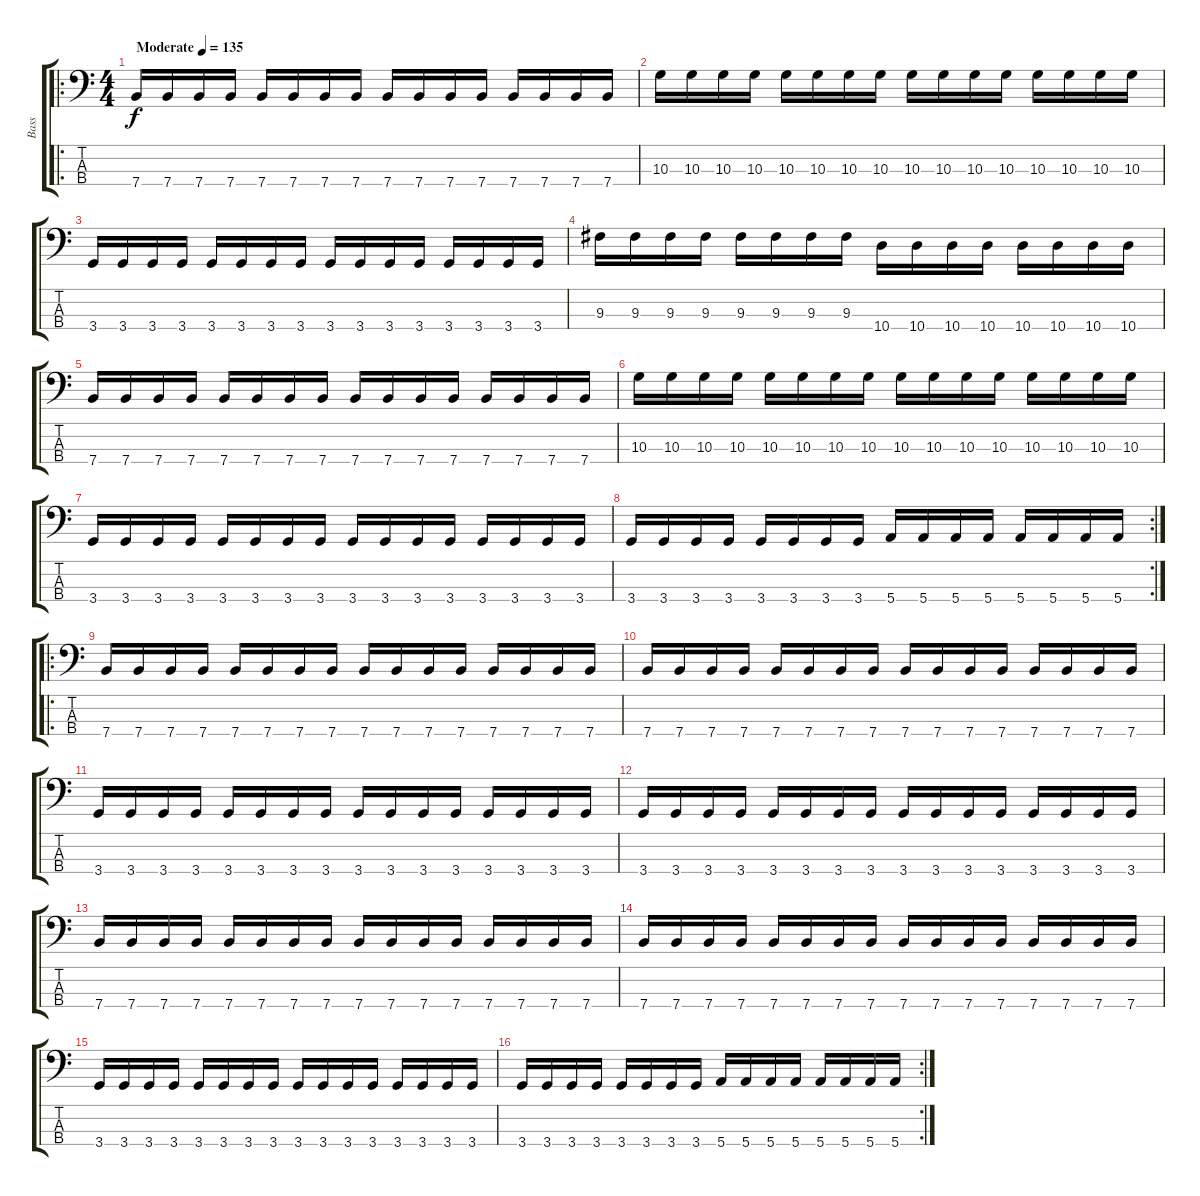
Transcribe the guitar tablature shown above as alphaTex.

\track ("Bass" "Bass") {instrument electricbasspick}
\staff {score tabs}
\tuning (G2 D2 A1 E1) {hide}
\ro
\ts (4 4)
\tempo (135 "Moderate")
\clef f4
\ks c
7.4.16{dy f instrument electricbasspick} 7.4.16 7.4.16 7.4.16 7.4.16 7.4.16 7.4.16 7.4.16 7.4.16 7.4.16 7.4.16 7.4.16 7.4.16 7.4.16 7.4.16 7.4.16 |
10.3.16 10.3.16 10.3.16 10.3.16 10.3.16 10.3.16 10.3.16 10.3.16 10.3.16 10.3.16 10.3.16 10.3.16 10.3.16 10.3.16 10.3.16 10.3.16 |
3.4.16 3.4.16 3.4.16 3.4.16 3.4.16 3.4.16 3.4.16 3.4.16 3.4.16 3.4.16 3.4.16 3.4.16 3.4.16 3.4.16 3.4.16 3.4.16 |
9.3.16 9.3.16 9.3.16 9.3.16 9.3.16 9.3.16 9.3.16 9.3.16 10.4.16 10.4.16 10.4.16 10.4.16 10.4.16 10.4.16 10.4.16 10.4.16 |
7.4.16 7.4.16 7.4.16 7.4.16 7.4.16 7.4.16 7.4.16 7.4.16 7.4.16 7.4.16 7.4.16 7.4.16 7.4.16 7.4.16 7.4.16 7.4.16 |
10.3.16 10.3.16 10.3.16 10.3.16 10.3.16 10.3.16 10.3.16 10.3.16 10.3.16 10.3.16 10.3.16 10.3.16 10.3.16 10.3.16 10.3.16 10.3.16 |
3.4.16 3.4.16 3.4.16 3.4.16 3.4.16 3.4.16 3.4.16 3.4.16 3.4.16 3.4.16 3.4.16 3.4.16 3.4.16 3.4.16 3.4.16 3.4.16 |
\rc 2
3.4.16 3.4.16 3.4.16 3.4.16 3.4.16 3.4.16 3.4.16 3.4.16 5.4.16 5.4.16 5.4.16 5.4.16 5.4.16 5.4.16 5.4.16 5.4.16 |
\ro
7.4.16 7.4.16 7.4.16 7.4.16 7.4.16 7.4.16 7.4.16 7.4.16 7.4.16 7.4.16 7.4.16 7.4.16 7.4.16 7.4.16 7.4.16 7.4.16 |
7.4.16 7.4.16 7.4.16 7.4.16 7.4.16 7.4.16 7.4.16 7.4.16 7.4.16 7.4.16 7.4.16 7.4.16 7.4.16 7.4.16 7.4.16 7.4.16 |
3.4.16 3.4.16 3.4.16 3.4.16 3.4.16 3.4.16 3.4.16 3.4.16 3.4.16 3.4.16 3.4.16 3.4.16 3.4.16 3.4.16 3.4.16 3.4.16 |
3.4.16 3.4.16 3.4.16 3.4.16 3.4.16 3.4.16 3.4.16 3.4.16 3.4.16 3.4.16 3.4.16 3.4.16 3.4.16 3.4.16 3.4.16 3.4.16 |
7.4.16 7.4.16 7.4.16 7.4.16 7.4.16 7.4.16 7.4.16 7.4.16 7.4.16 7.4.16 7.4.16 7.4.16 7.4.16 7.4.16 7.4.16 7.4.16 |
7.4.16 7.4.16 7.4.16 7.4.16 7.4.16 7.4.16 7.4.16 7.4.16 7.4.16 7.4.16 7.4.16 7.4.16 7.4.16 7.4.16 7.4.16 7.4.16 |
3.4.16 3.4.16 3.4.16 3.4.16 3.4.16 3.4.16 3.4.16 3.4.16 3.4.16 3.4.16 3.4.16 3.4.16 3.4.16 3.4.16 3.4.16 3.4.16 |
\rc 2
3.4.16 3.4.16 3.4.16 3.4.16 3.4.16 3.4.16 3.4.16 3.4.16 5.4.16 5.4.16 5.4.16 5.4.16 5.4.16 5.4.16 5.4.16 5.4.16
